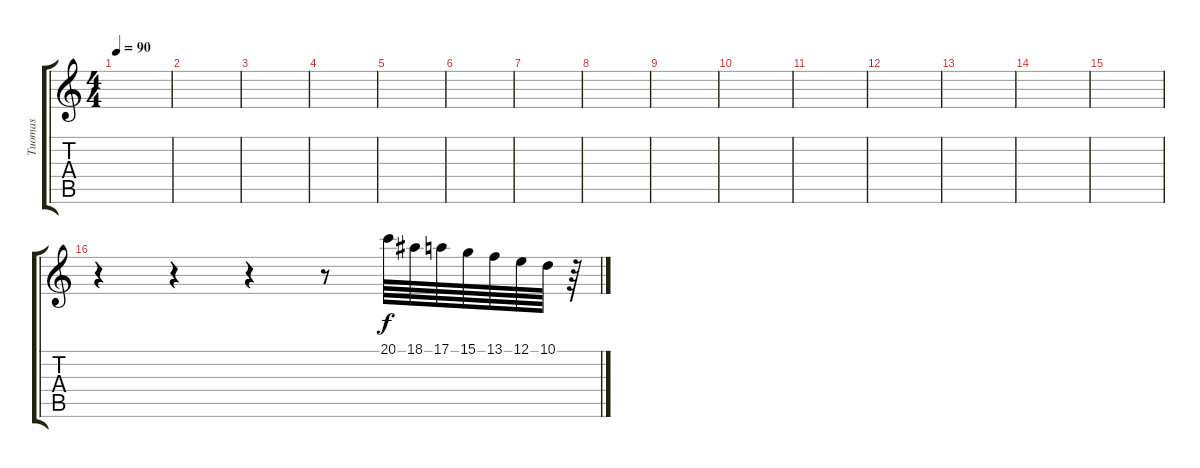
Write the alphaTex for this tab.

\track ("Tuomas" "Tuomas") {instrument fx4atmosphere}
\staff {score tabs}
\tuning (E4 B3 G3 D3 A2 E2) {hide}
\ts (4 4)
\tempo 90
\clef g2
\ks c
|
|
|
|
|
|
|
|
|
|
|
|
|
|
|
r.4{instrument acousticgrandpiano} r.4 r.4 r.8 20.1.64{volume 16} 18.1.64 17.1.64 15.1.64 13.1.64 12.1.64 10.1.64 r.64
